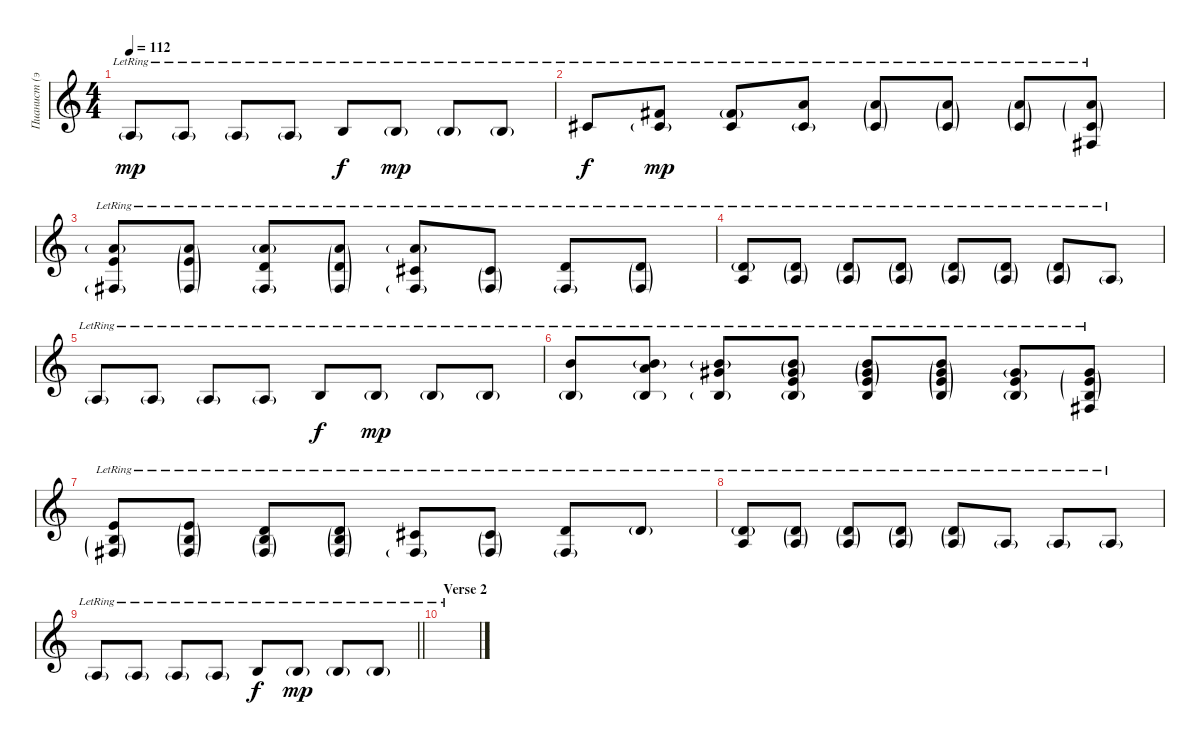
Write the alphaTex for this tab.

\track ("Пианист (эффект)" "Пианист (э") {instrument electricpiano1}
\staff {score}
\tuning (E4 B3 G3 D3 A2 E2) {hide}
\ts (4 4)
\tempo 112
\clef g2
\ks c
12.5{g lr}.8{dy mp} 12.5{g lr}.8 12.5{g lr}.8 12.5{g lr}.8 14.5{lr}.8{dy f} 14.5{g lr}.8{dy mp} 14.5{g lr}.8 14.5{g lr}.8 |
11.4{lr}.8{dy f} (11.3{lr} 11.4{g lr}).8{dy mp} (11.3{g lr} 11.4{lr}).8 (14.3{lr} 11.4{g lr}).8 (14.3{g lr} 11.4{g lr}).8 (14.3{g lr} 11.4{g lr}).8 (14.3{g lr} 11.4{g lr}).8 (14.3{g lr} 11.4{g lr} 9.5{lr}).8 |
(14.3{g lr} 14.4{lr} 9.5{g lr}).8 (14.3{g lr} 14.4{g lr} 9.5{g lr}).8 (14.3{g lr} 12.4{lr} 9.5{g lr}).8 (14.3{g lr} 12.4{g lr} 9.5{g lr}).8 (14.3{g lr} 11.4{lr} 9.5{g lr}).8 (11.4{g lr} 9.5{g lr}).8 (12.4{lr} 9.5{g lr}).8 (12.4{g lr} 9.5{g lr}).8 |
(12.4{g lr} 12.5{lr}).8 (12.4{g lr} 12.5{g lr}).8 (12.4{g lr} 12.5{g lr}).8 (12.4{g lr} 12.5{g lr}).8 (12.4{g lr} 12.5{g lr}).8 (12.4{g lr} 12.5{g lr}).8 (12.4{g lr} 12.5{g lr}).8 12.5{g lr}.8 |
12.5{g lr}.8 12.5{g lr}.8 12.5{g lr}.8 12.5{g lr}.8 14.5{lr}.8{dy f} 14.5{g lr}.8{dy mp} 14.5{g lr}.8 14.5{g lr}.8 |
(12.2{lr} 14.5{g lr}).8 (12.2{g lr} 14.3{lr} 14.5{g lr}).8 (12.2{g lr} 13.3{lr} 14.5{g lr}).8 (12.2{g lr} 13.3{g lr} 14.4{lr} 14.5{g lr}).8 (12.2{g lr} 13.3{g lr} 14.4{g lr} 14.5{lr}).8 (12.2{g lr} 13.3{g lr} 14.4{g lr} 14.5{g lr}).8 (13.3{g lr} 14.4{lr} 14.5{g lr}).8 (13.3{g lr} 14.4{g lr} 14.5{g lr} 14.6{lr}).8 |
(14.4{lr} 14.5{g lr} 14.6{g lr}).8 (14.4{g lr} 14.5{g lr} 14.6{g lr}).8 (12.4{lr} 14.5{g lr} 14.6{g lr}).8 (12.4{g lr} 14.5{g lr} 14.6{g lr}).8 (11.4{lr} 14.6{g lr}).8 (11.4{g lr} 14.6{g lr}).8 (12.4{lr} 14.6{g lr}).8 12.4{g lr}.8 |
(12.4{g lr} 12.5{lr}).8 (12.4{g lr} 12.5{g lr}).8 (12.4{g lr} 12.5{g lr}).8 (12.4{g lr} 12.5{g lr}).8 (12.4{g lr} 12.5{g lr}).8 12.5{g lr}.8 12.5{g lr}.8 12.5{g lr}.8 |
\barLineRight lightlight
12.5{g lr}.8 12.5{g lr}.8 12.5{g lr}.8 12.5{g lr}.8 14.5{lr}.8{dy f} 14.5{g lr}.8{dy mp} 14.5{g lr}.8 14.5{g lr}.8 |
\section ("" "Verse 2")
